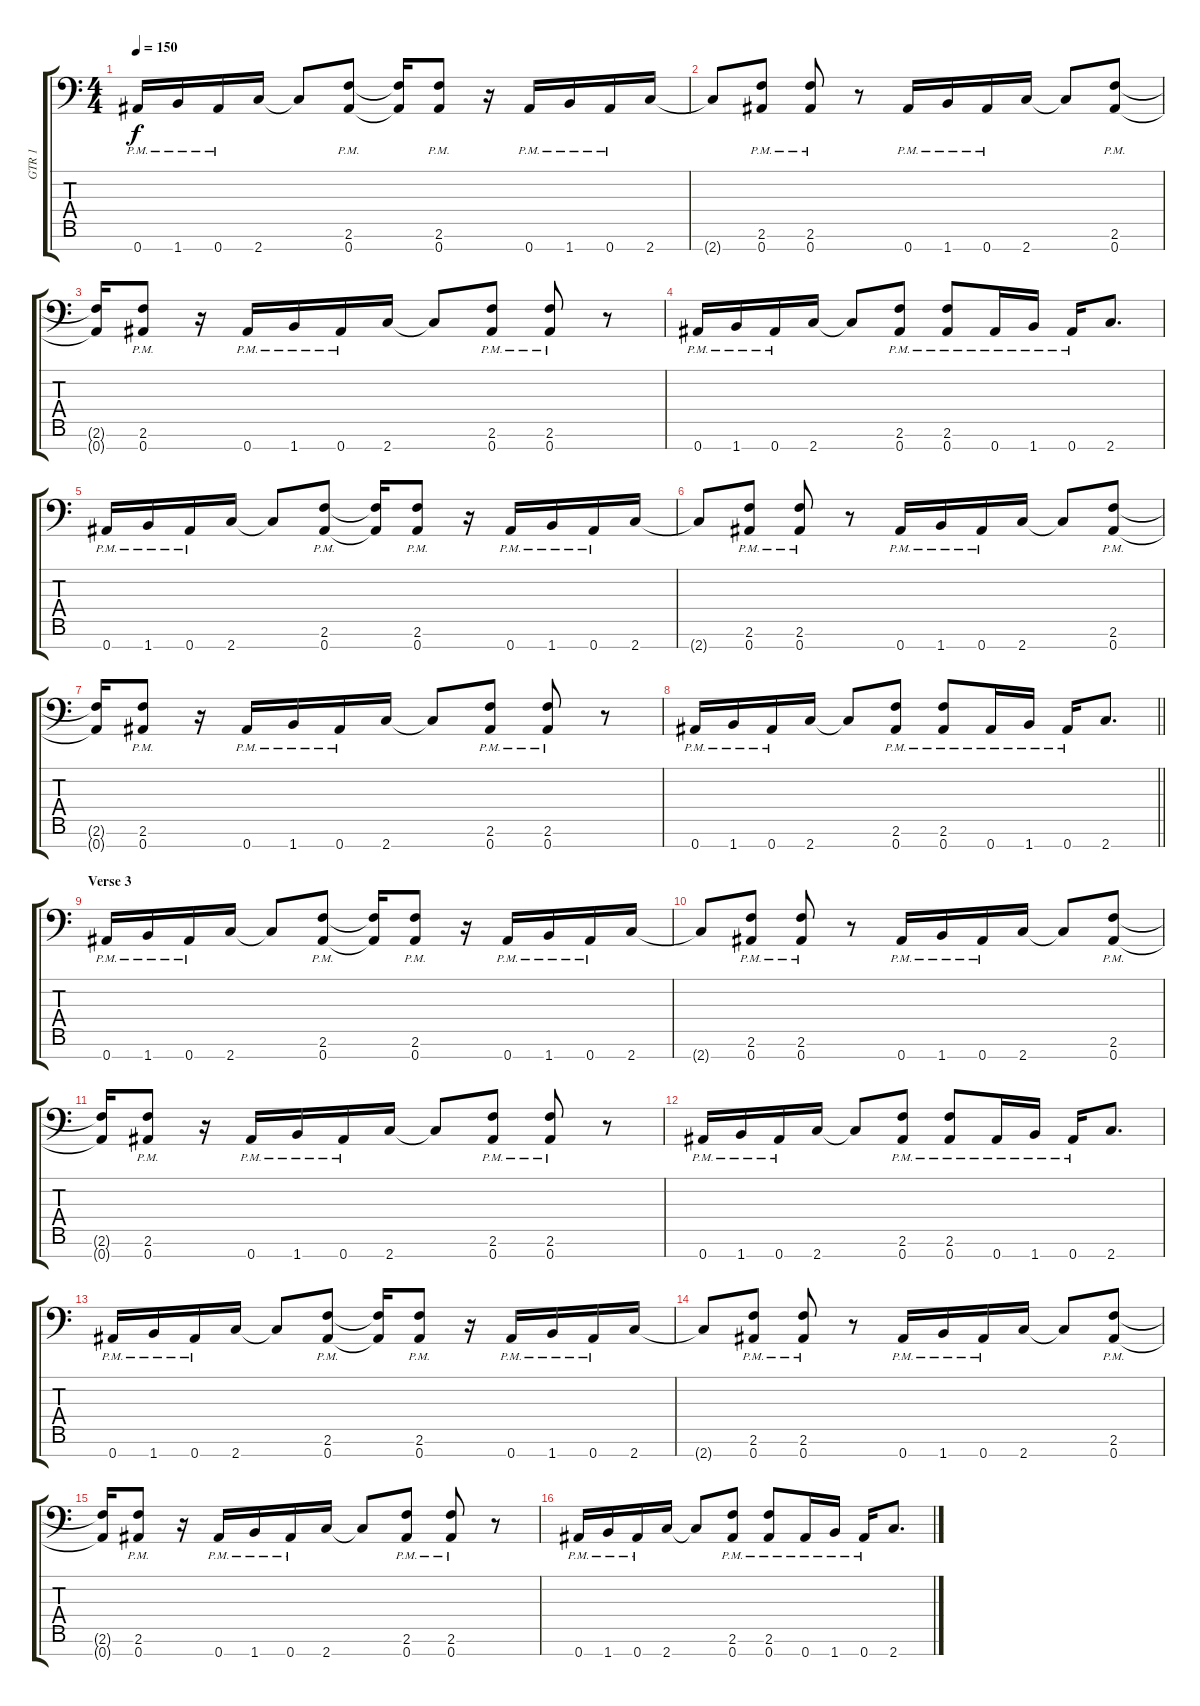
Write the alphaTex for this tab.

\track ("GTR 1" "GTR 1") {instrument distortionguitar}
\staff {score tabs}
\tuning (Eb4 Bb3 Gb3 Db3 Ab2 Eb2 Bb1) {hide}
\ts (4 4)
\tempo 150
\clef f4
\ks c
0.7{pm}.16{dy f} 1.7{pm}.16 0.7{pm}.16 2.7.16 2.7{t}.8 (2.6{pm} 0.7{pm}).8 (2.6{t} 0.7{t}).16 (2.6{pm} 0.7{pm}).8 r.16 0.7{pm}.16 1.7{pm}.16 0.7{pm}.16 2.7.16 |
2.7{t}.8 (2.6{pm} 0.7{pm}).8 (2.6{pm} 0.7{pm}).8 r.8 0.7{pm}.16 1.7{pm}.16 0.7{pm}.16 2.7.16 2.7{t}.8 (2.6{pm} 0.7{pm}).8 |
(2.6{t} 0.7{t}).16 (2.6{pm} 0.7{pm}).8 r.16 0.7{pm}.16 1.7{pm}.16 0.7{pm}.16 2.7.16 2.7{t}.8 (2.6{pm} 0.7{pm}).8 (2.6{pm} 0.7{pm}).8 r.8 |
0.7{pm}.16 1.7{pm}.16 0.7{pm}.16 2.7.16 2.7{t}.8 (2.6{pm} 0.7{pm}).8 (2.6{pm} 0.7{pm}).8 0.7{pm}.16 1.7{pm}.16 0.7{pm}.16 2.7.8{d} |
0.7{pm}.16 1.7{pm}.16 0.7{pm}.16 2.7.16 2.7{t}.8 (2.6{pm} 0.7{pm}).8 (2.6{t} 0.7{t}).16 (2.6{pm} 0.7{pm}).8 r.16 0.7{pm}.16 1.7{pm}.16 0.7{pm}.16 2.7.16 |
2.7{t}.8 (2.6{pm} 0.7{pm}).8 (2.6{pm} 0.7{pm}).8 r.8 0.7{pm}.16 1.7{pm}.16 0.7{pm}.16 2.7.16 2.7{t}.8 (2.6{pm} 0.7{pm}).8 |
(2.6{t} 0.7{t}).16 (2.6{pm} 0.7{pm}).8 r.16 0.7{pm}.16 1.7{pm}.16 0.7{pm}.16 2.7.16 2.7{t}.8 (2.6{pm} 0.7{pm}).8 (2.6{pm} 0.7{pm}).8 r.8 |
\barLineRight lightlight
0.7{pm}.16 1.7{pm}.16 0.7{pm}.16 2.7.16 2.7{t}.8 (2.6{pm} 0.7{pm}).8 (2.6{pm} 0.7{pm}).8 0.7{pm}.16 1.7{pm}.16 0.7{pm}.16 2.7.8{d} |
\section ("" "Verse 3")
0.7{pm}.16 1.7{pm}.16 0.7{pm}.16 2.7.16 2.7{t}.8 (2.6{pm} 0.7{pm}).8 (2.6{t} 0.7{t}).16 (2.6{pm} 0.7{pm}).8 r.16 0.7{pm}.16 1.7{pm}.16 0.7{pm}.16 2.7.16 |
2.7{t}.8 (2.6{pm} 0.7{pm}).8 (2.6{pm} 0.7{pm}).8 r.8 0.7{pm}.16 1.7{pm}.16 0.7{pm}.16 2.7.16 2.7{t}.8 (2.6{pm} 0.7{pm}).8 |
(2.6{t} 0.7{t}).16 (2.6{pm} 0.7{pm}).8 r.16 0.7{pm}.16 1.7{pm}.16 0.7{pm}.16 2.7.16 2.7{t}.8 (2.6{pm} 0.7{pm}).8 (2.6{pm} 0.7{pm}).8 r.8 |
0.7{pm}.16 1.7{pm}.16 0.7{pm}.16 2.7.16 2.7{t}.8 (2.6{pm} 0.7{pm}).8 (2.6{pm} 0.7{pm}).8 0.7{pm}.16 1.7{pm}.16 0.7{pm}.16 2.7.8{d} |
0.7{pm}.16 1.7{pm}.16 0.7{pm}.16 2.7.16 2.7{t}.8 (2.6{pm} 0.7{pm}).8 (2.6{t} 0.7{t}).16 (2.6{pm} 0.7{pm}).8 r.16 0.7{pm}.16 1.7{pm}.16 0.7{pm}.16 2.7.16 |
2.7{t}.8 (2.6{pm} 0.7{pm}).8 (2.6{pm} 0.7{pm}).8 r.8 0.7{pm}.16 1.7{pm}.16 0.7{pm}.16 2.7.16 2.7{t}.8 (2.6{pm} 0.7{pm}).8 |
(2.6{t} 0.7{t}).16 (2.6{pm} 0.7{pm}).8 r.16 0.7{pm}.16 1.7{pm}.16 0.7{pm}.16 2.7.16 2.7{t}.8 (2.6{pm} 0.7{pm}).8 (2.6{pm} 0.7{pm}).8 r.8 |
0.7{pm}.16 1.7{pm}.16 0.7{pm}.16 2.7.16 2.7{t}.8 (2.6{pm} 0.7{pm}).8 (2.6{pm} 0.7{pm}).8 0.7{pm}.16 1.7{pm}.16 0.7{pm}.16 2.7.8{d}
